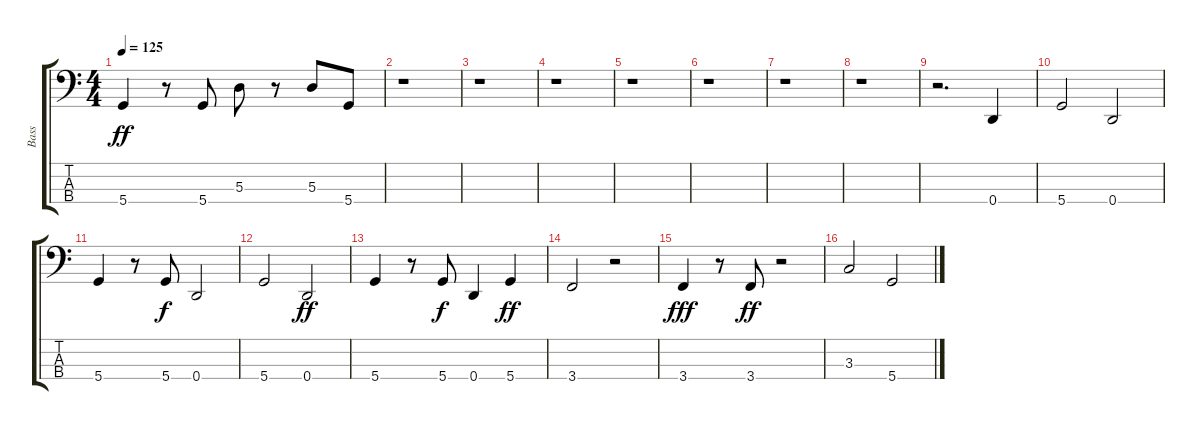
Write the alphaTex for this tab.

\track ("Bass" "Bass") {instrument electricbassfinger}
\staff {score tabs}
\tuning (G2 D2 A1 D1) {hide}
\ts (4 4)
\tempo 125
\clef f4
\ks c
5.4.4{dy ff} r.8 5.4.8 5.3.8 r.8 5.3.8 5.4.8 |
r.1 |
r.1 |
r.1 |
r.1 |
r.1 |
r.1 |
r.1 |
r.2{d} 0.4.4 |
5.4.2 0.4.2 |
5.4.4 r.8 5.4.8{dy f} 0.4.2 |
5.4.2 0.4.2{dy ff} |
5.4.4 r.8 5.4.8{dy f} 0.4.4 5.4.4{dy ff} |
3.4.2 r.2 |
3.4.4{dy fff} r.8 3.4.8{dy ff} r.2 |
3.3.2 5.4.2
